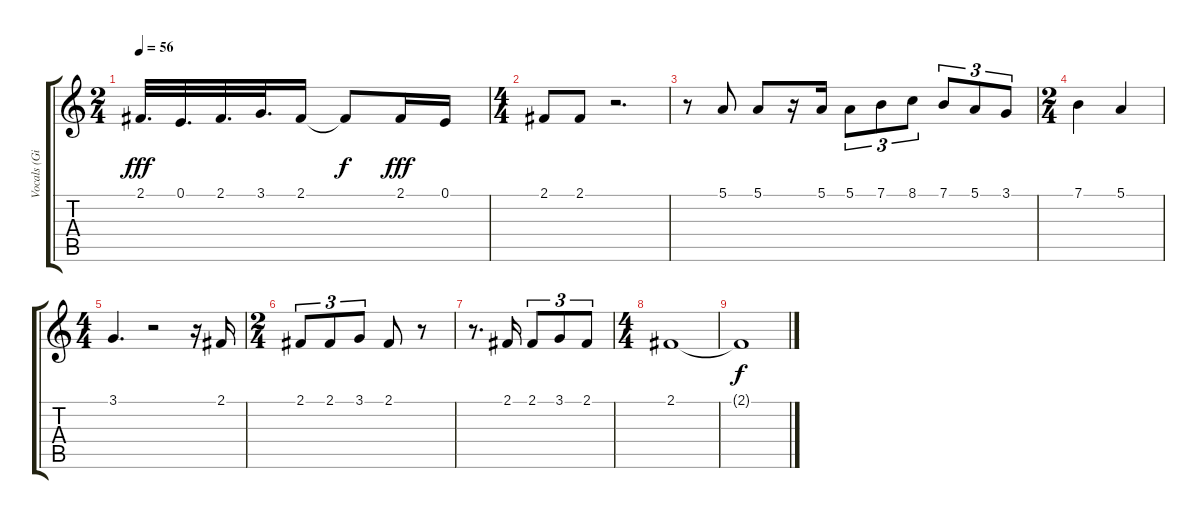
\track ("Vocals (Gilmour/Waters)" "Vocals (Gi") {instrument flute}
\staff {score tabs}
\tuning (E4 B3 G3 D3 A2 E2) {hide}
\ts (2 4)
\tempo 56
\clef g2
\ks c
2.1.32{d dy fff} 0.1.32{d} 2.1.32{d} 3.1.32{d} 2.1.16 2.1{t}.8{dy f} 2.1.16{dy fff} 0.1.16 |
\ts (4 4)
2.1.8 2.1.8 r.2{d} |
r.8 5.1.8 5.1.8 r.16 5.1.16 5.1.8{tu (3 2)} 7.1.8{tu (3 2)} 8.1.8{tu (3 2)} 7.1.8{tu (3 2)} 5.1.8{tu (3 2)} 3.1.8{tu (3 2)} |
\ts (2 4)
7.1.4 5.1.4 |
\ts (4 4)
3.1.4{d} r.2 r.16 2.1.16 |
\ts (2 4)
2.1.8{tu (3 2)} 2.1.8{tu (3 2)} 3.1.8{tu (3 2)} 2.1.8 r.8 |
r.8{d} 2.1.16 2.1.8{tu (3 2)} 3.1.8{tu (3 2)} 2.1.8{tu (3 2)} |
\ts (4 4)
2.1.1 |
2.1{t}.1{dy f}
